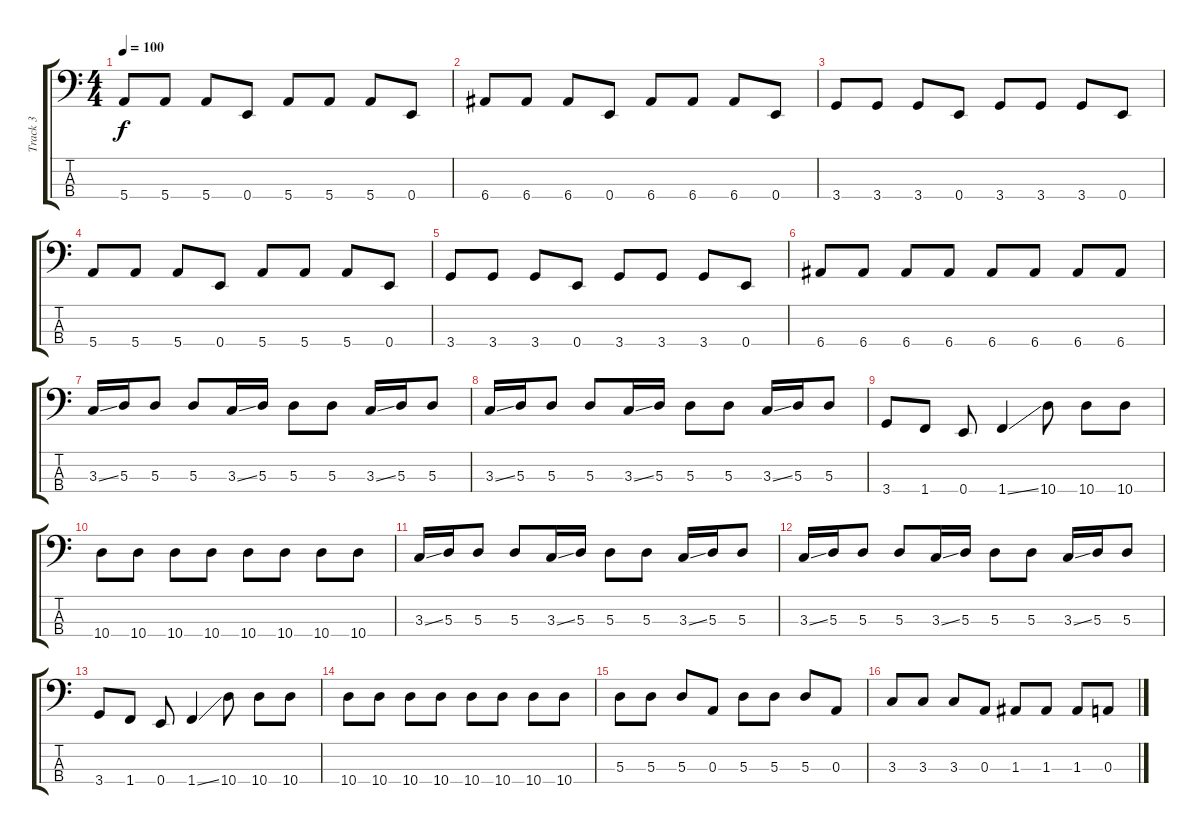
\track ("Track 3" "Track 3") {instrument electricbassfinger}
\staff {score tabs}
\tuning (G2 D2 A1 E1) {hide}
\ts (4 4)
\tempo 100
\clef f4
\ks c
5.4.8{dy f} 5.4.8 5.4.8 0.4.8 5.4.8 5.4.8 5.4.8 0.4.8 |
6.4.8 6.4.8 6.4.8 0.4.8 6.4.8 6.4.8 6.4.8 0.4.8 |
3.4.8 3.4.8 3.4.8 0.4.8 3.4.8 3.4.8 3.4.8 0.4.8 |
5.4.8 5.4.8 5.4.8 0.4.8 5.4.8 5.4.8 5.4.8 0.4.8 |
3.4.8 3.4.8 3.4.8 0.4.8 3.4.8 3.4.8 3.4.8 0.4.8 |
6.4.8 6.4.8 6.4.8 6.4.8 6.4.8 6.4.8 6.4.8 6.4.8 |
3.3{ss}.16 5.3.16 5.3.8 5.3.8 3.3{ss}.16 5.3.16 5.3.8 5.3.8 3.3{ss}.16 5.3.16 5.3.8 |
3.3{ss}.16 5.3.16 5.3.8 5.3.8 3.3{ss}.16 5.3.16 5.3.8 5.3.8 3.3{ss}.16 5.3.16 5.3.8 |
3.4.8 1.4.8 0.4.8 1.4{ss}.4 10.4.8 10.4.8 10.4.8 |
10.4.8 10.4.8 10.4.8 10.4.8 10.4.8 10.4.8 10.4.8 10.4.8 |
3.3{ss}.16 5.3.16 5.3.8 5.3.8 3.3{ss}.16 5.3.16 5.3.8 5.3.8 3.3{ss}.16 5.3.16 5.3.8 |
3.3{ss}.16 5.3.16 5.3.8 5.3.8 3.3{ss}.16 5.3.16 5.3.8 5.3.8 3.3{ss}.16 5.3.16 5.3.8 |
3.4.8 1.4.8 0.4.8 1.4{ss}.4 10.4.8 10.4.8 10.4.8 |
10.4.8 10.4.8 10.4.8 10.4.8 10.4.8 10.4.8 10.4.8 10.4.8 |
5.3.8 5.3.8 5.3.8 0.3.8 5.3.8 5.3.8 5.3.8 0.3.8 |
3.3.8 3.3.8 3.3.8 0.3.8 1.3.8 1.3.8 1.3.8 0.3.8
